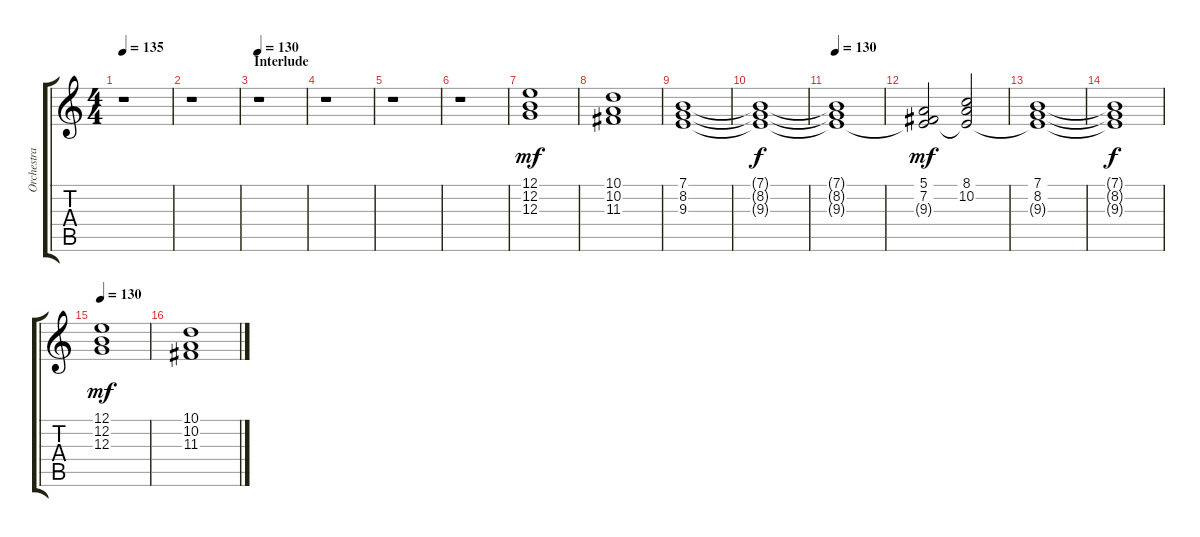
\track ("Orchestra" "Orchestra") {instrument stringensemble1}
\staff {score tabs}
\tuning (E4 B3 G3 D3 A2 E2) {hide}
\ts (4 4)
\tempo 135
\clef g2
\ks c
r.1{dy f} |
r.1 |
\section ("" "Interlude")
\tempo 130
r.1 |
r.1 |
r.1 |
r.1 |
(12.1 12.2 12.3).1{dy mf} |
(10.1 10.2 11.3).1 |
(7.1 8.2 9.3).1 |
(7.1{t} 8.2{t} 9.3{t}).1{dy f} |
\tempo 130
(7.1{t} 8.2{t} 9.3{t}).1 |
(5.1 7.2 9.3{t}).2{dy mf} (8.1 10.2 9.3{t}).2 |
(7.1 8.2 9.3{t}).1 |
(7.1{t} 8.2{t} 9.3{t}).1{dy f} |
\tempo 130
(12.1 12.2 12.3).1{dy mf} |
(10.1 10.2 11.3).1
